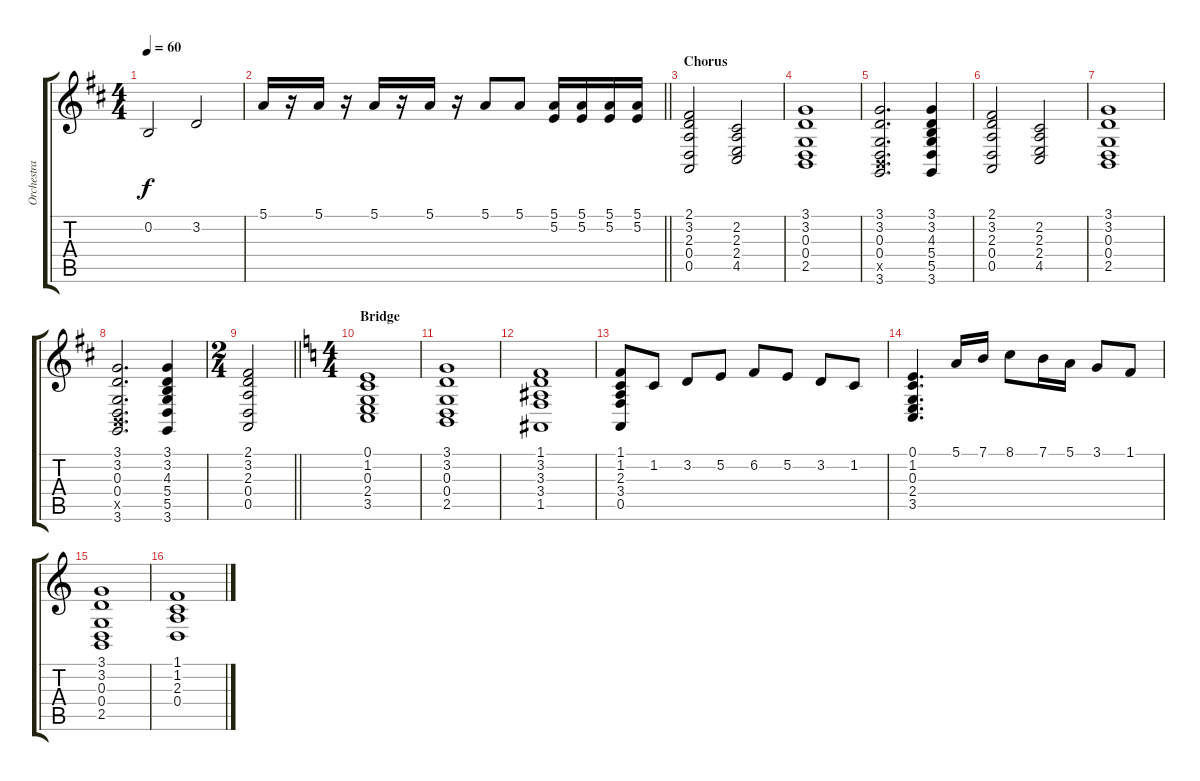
\track ("Orchestra" "Orchestra") {instrument stringensemble1}
\staff {score tabs}
\tuning (E4 B3 G3 D3 A2 E2) {hide}
\ts (4 4)
\tempo 60
\clef g2
\ks d
0.2.2{dy f} 3.2.2 |
\barLineRight lightlight
5.1.16 r.16 5.1.16 r.16 5.1.16 r.16 5.1.16 r.16 5.1.8 5.1.8 (5.1 5.2).16 (5.1 5.2).16 (5.1 5.2).16 (5.1 5.2).16 |
\section ("" "Chorus")
(2.1 3.2 2.3 0.4 0.5).2 (2.2 2.3 2.4 4.5).2 |
(3.1 3.2 0.3 0.4 2.5).1 |
(3.1 3.2 0.3 0.4 2.5{x} 3.6).2{d} (3.1 3.2 4.3 5.4 5.5 3.6).4 |
(2.1 3.2 2.3 0.4 0.5).2 (2.2 2.3 2.4 4.5).2 |
(3.1 3.2 0.3 0.4 2.5).1 |
(3.1 3.2 0.3 0.4 2.5{x} 3.6).2{d} (3.1 3.2 4.3 5.4 5.5 3.6).4 |
\ts (2 4)
\barLineRight lightlight
(2.1 3.2 2.3 0.4 0.5).2 |
\ts (4 4)
\section ("" "Bridge")
\ks c
(0.1 1.2 0.3 2.4 3.5).1 |
(3.1 3.2 0.3 0.4 2.5).1 |
(1.1 3.2 3.3 3.4 1.5).1 |
(1.1 1.2 2.3 3.4 0.5).8 1.2.8 3.2.8 5.2.8 6.2.8 5.2.8 3.2.8 1.2.8 |
(0.1 1.2 0.3 2.4 3.5).4{d} 5.1.16 7.1.16 8.1.8 7.1.16 5.1.16 3.1.8 1.1.8 |
(3.1 3.2 0.3 0.4 2.5).1 |
(1.1 1.2 2.3 0.4).1
